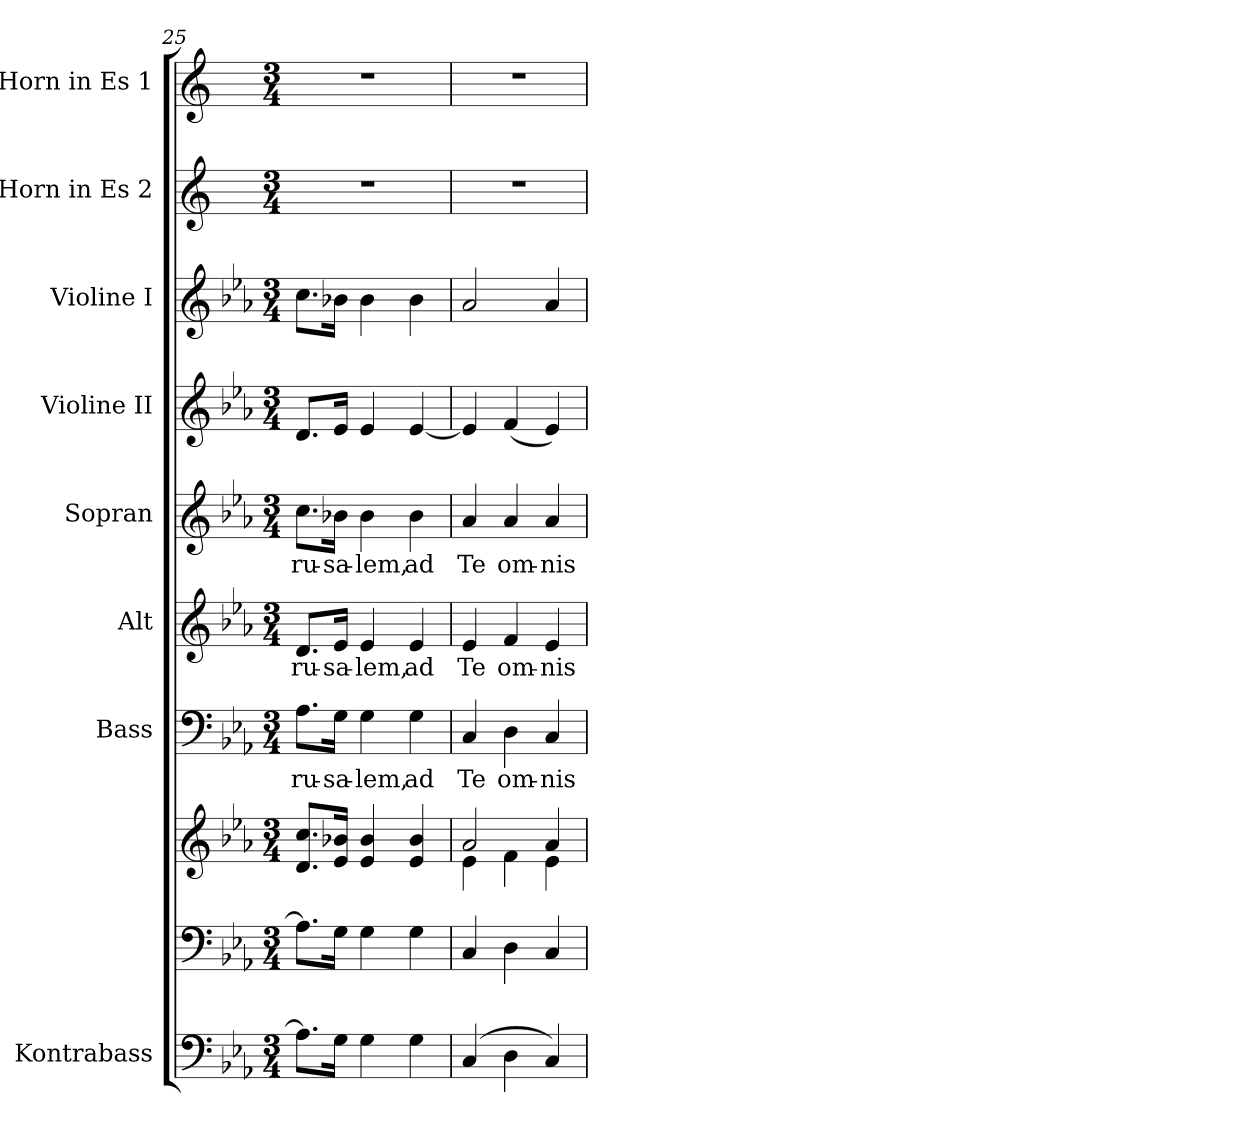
**kern	**kern	**kern	**kern	**text	**kern	**text	**kern	**text	**kern	**kern	**kern	**kern
*part9	*part8	*part8	*part7	*part7	*part6	*part6	*part5	*part5	*part4	*part3	*part2	*part1
*staff10	*staff9	*staff8	*staff7	*staff7	*staff6	*staff6	*staff5	*staff5	*staff4	*staff3	*staff2	*staff1
*I"Kontrabass	*	*	*I"Bass	*	*I"Alt	*	*I"Sopran	*	*I"Violine II	*I"Violine I	*I"Horn in Es 2	*I"Horn in Es 1
*I'Kb.	*	*	*I'B.	*	*I'A.	*	*I'S.	*	*I'Vl. II	*I'Vl. I	*	*
*clefF4	*clefF4	*clefG2	*clefF4	*	*clefG2	*	*clefG2	*	*clefG2	*clefG2	*clefG2	*clefG2
*ITrd7c12	*	*	*	*	*	*	*	*	*	*	*ITrd5c9	*ITrd5c9
*k[b-e-a-]	*k[b-e-a-]	*k[b-e-a-]	*k[b-e-a-]	*	*k[b-e-a-]	*	*k[b-e-a-]	*	*k[b-e-a-]	*k[b-e-a-]	*k[b-e-a-]	*k[b-e-a-]
*E-:	*E-:	*E-:	*E-:	*	*E-:	*	*E-:	*	*E-:	*E-:	*E-:	*E-:
*M3/4	*M3/4	*M3/4	*M3/4	*	*M3/4	*	*M3/4	*	*M3/4	*M3/4	*M3/4	*M3/4
=25	=25	=25	=25	=25	=25	=25	=25	=25	=25	=25	=25	=25
!	!	!	!	!LO:LY:b	!	!LO:LY:b	!	!LO:LY:b	!	!	!	!
8.AA-\L]	8.A-\L]	8.d/ 8.cc/L	8.A-\L	-ru-	8.d/L	-ru-	8.cc\L	-ru-	8.d/L	8.cc\L	2.r	2.r
!	!	!	!	!LO:LY:b	!	!LO:LY:b	!	!LO:LY:b	!	!	!	!
16GG\Jk	16G\Jk	16e-/ 16b-X/Jk	16G\Jk	-sa-	16e-/Jk	-sa-	16b-X\Jk	-sa-	16e-/Jk	16b-X\Jk	.	.
!	!	!	!	!LO:LY:b	!	!LO:LY:b	!	!LO:LY:b	!	!	!	!
4GG\	4G\	4e-/ 4b-/	4G\	-lem,	4e-/	-lem,	4b-\	-lem,	4e-/	4b-\	.	.
!	!	!	!	!LO:LY:b	!	!LO:LY:b	!	!LO:LY:b	!	!	!	!
4GG\	4G\	4e-/ 4b-/	4G\	ad	4e-/	ad	4b-\	ad	[4e-/	4b-\	.	.
=26	=26	=26	=26	=26	=26	=26	=26	=26	=26	=26	=26	=26
*	*	*^	*	*	*	*	*	*	*	*	*	*
!	!	!	!	!	!LO:LY:b	!	!LO:LY:b	!	!LO:LY:b	!	!	!	!
(4CC/	4C/	2a-/	4e-\	4C/	Te	4e-/	Te	4a-/	Te	4e-/]	2a-/	2.r	2.r
!	!	!	!	!	!LO:LY:b	!	!LO:LY:b	!	!LO:LY:b	!	!	!	!
4DD\	4D\	.	4f\	4D\	om-	4f/	om-	4a-/	om-	(<4f/	.	.	.
!	!	!	!	!	!LO:LY:b	!	!LO:LY:b	!	!LO:LY:b	!	!	!	!
4CC/)	4C/	4a-/	4e-\	4C/	-nis	4e-/	-nis	4a-/	-nis	4e-/)	4a-/	.	.
*	*	*v	*v	*	*	*	*	*	*	*	*	*	*
=	=	=	=	=	=	=	=	=	=	=	=	=
*-	*-	*-	*-	*-	*-	*-	*-	*-	*-	*-	*-	*-
